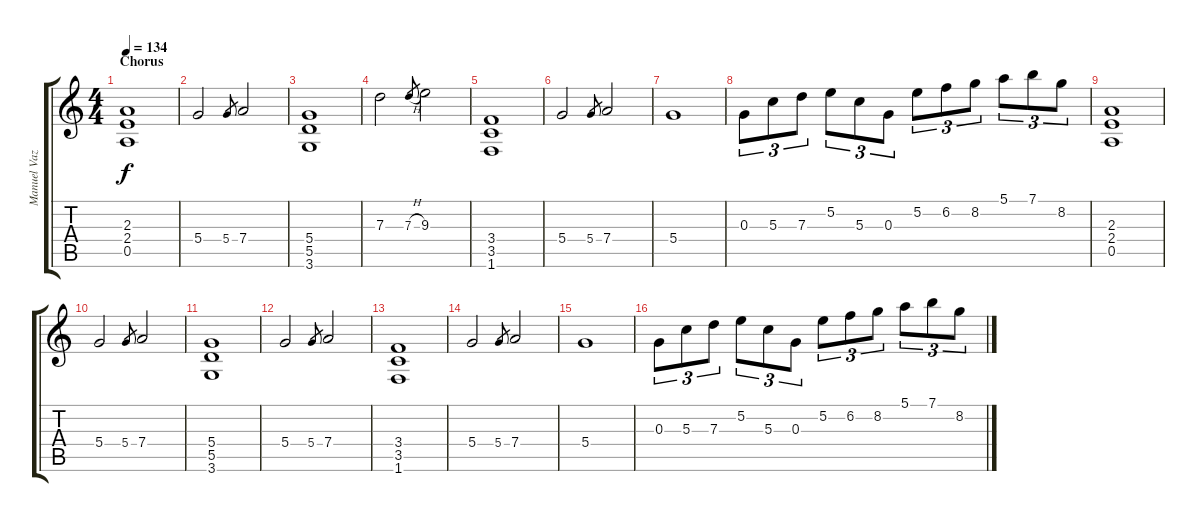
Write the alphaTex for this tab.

\track ("Manuel Vazquez" "Manuel Vaz") {instrument distortionguitar}
\staff {score tabs}
\tuning (E4 B3 G3 D3 A2 E2) {hide}
\ts (4 4)
\section ("" "Chorus")
\tempo 134
\clef g2
\ks c
(2.3 2.4 0.5).1{dy f} |
5.4.2 5.4.8{gr} 7.4.2 |
(5.4 5.5 3.6).1 |
7.3.2 7.3{h}.8{gr} 9.3.2 |
(3.4 3.5 1.6).1 |
5.4.2 5.4.8{gr} 7.4.2 |
5.4.1 |
0.3.8{tu (3 2)} 5.3.8{tu (3 2)} 7.3.8{tu (3 2)} 5.2.8{tu (3 2)} 5.3.8{tu (3 2)} 0.3.8{tu (3 2)} 5.2.8{tu (3 2)} 6.2.8{tu (3 2)} 8.2.8{tu (3 2)} 5.1.8{tu (3 2)} 7.1.8{tu (3 2)} 8.2.8{tu (3 2)} |
(2.3 2.4 0.5).1 |
5.4.2 5.4.8{gr} 7.4.2 |
(5.4 5.5 3.6).1 |
5.4.2 5.4.8{gr} 7.4.2 |
(3.4 3.5 1.6).1 |
5.4.2 5.4.8{gr} 7.4.2 |
5.4.1 |
0.3.8{tu (3 2)} 5.3.8{tu (3 2)} 7.3.8{tu (3 2)} 5.2.8{tu (3 2)} 5.3.8{tu (3 2)} 0.3.8{tu (3 2)} 5.2.8{tu (3 2)} 6.2.8{tu (3 2)} 8.2.8{tu (3 2)} 5.1.8{tu (3 2)} 7.1.8{tu (3 2)} 8.2.8{tu (3 2)}
